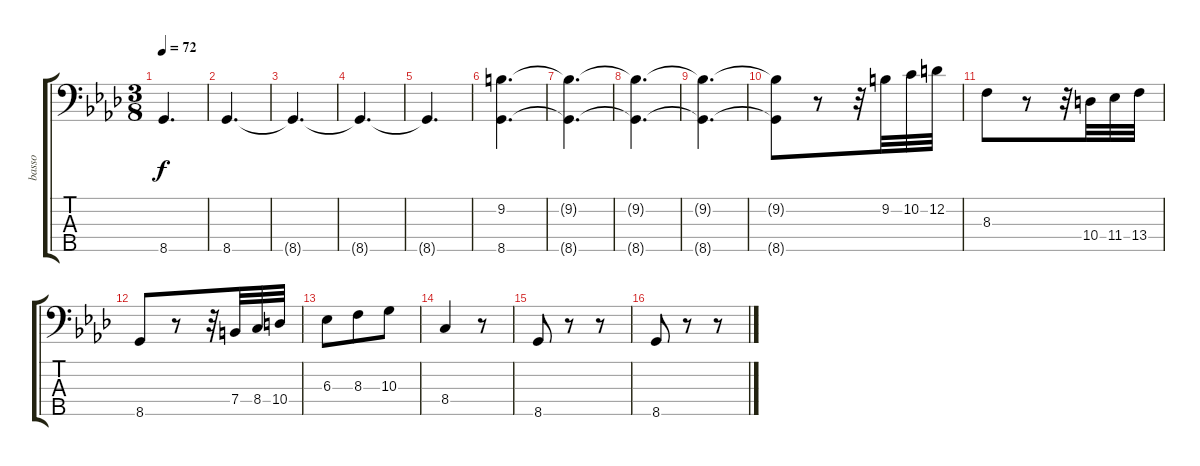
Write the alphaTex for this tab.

\track ("basso" "basso") {instrument electricbassfinger}
\staff {score tabs}
\tuning (G2 D2 A1 E1 B0) {hide}
\ts (3 8)
\tempo 72
\clef f4
\ks fminor
8.5{t}.4{d dy f} |
8.5.4{d} |
8.5{t}.4{d} |
8.5{t}.4{d} |
8.5{t}.4{d} |
(9.2 8.5).4{d} |
(9.2{t} 8.5{t}).4{d} |
(9.2{t} 8.5{t}).4{d} |
(9.2{t} 8.5{t}).4{d} |
(9.2{t} 8.5{t}).8 r.8 r.32 9.2.32 10.2.32 12.2.32 |
8.3.8 r.8 r.32 10.4.32 11.4.32 13.4.32 |
8.5.8 r.8 r.32 7.4.32 8.4.32 10.4.32 |
6.3.8 8.3.8 10.3.8 |
8.4.4 r.8 |
8.5.8 r.8 r.8 |
8.5.8 r.8 r.8
